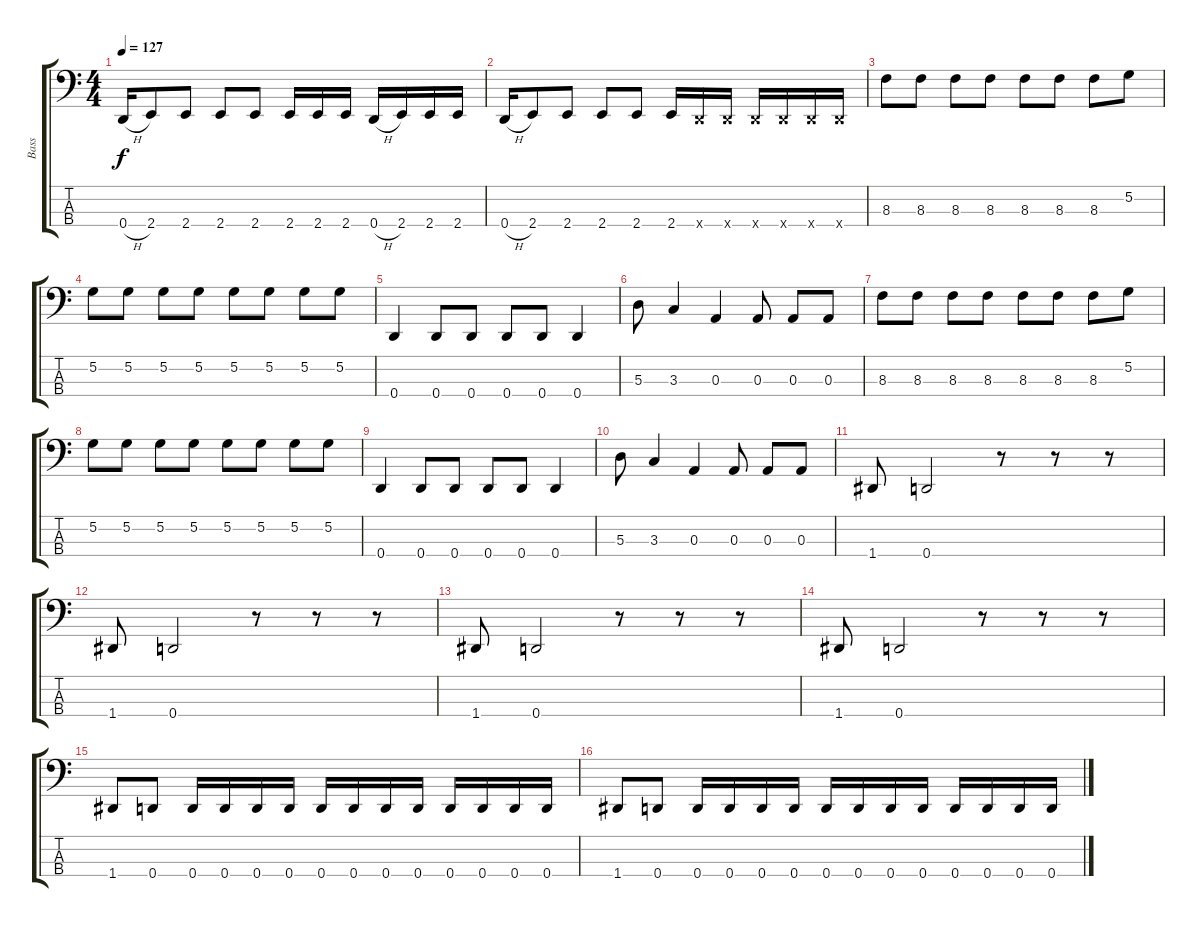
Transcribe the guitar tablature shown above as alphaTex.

\track ("Bass" "Bass") {instrument electricbassfinger}
\staff {score tabs}
\tuning (G2 D2 A1 D1) {hide}
\ts (4 4)
\tempo 127
\clef f4
\ks c
0.4{h}.16{dy f} 2.4.8 2.4.8 2.4.8 2.4.8 2.4.16 2.4.16 2.4.16 0.4{h}.16 2.4.16 2.4.16 2.4.16 |
0.4{h}.16 2.4.8 2.4.8 2.4.8 2.4.8 2.4.16 0.4{x}.16 0.4{x}.16 0.4{x}.16 0.4{x}.16 0.4{x}.16 0.4{x}.16 |
8.3.8 8.3.8 8.3.8 8.3.8 8.3.8 8.3.8 8.3.8 5.2.8 |
5.2.8 5.2.8 5.2.8 5.2.8 5.2.8 5.2.8 5.2.8 5.2.8 |
0.4.4 0.4.8 0.4.8 0.4.8 0.4.8 0.4.4 |
5.3.8 3.3.4 0.3.4 0.3.8 0.3.8 0.3.8 |
8.3.8 8.3.8 8.3.8 8.3.8 8.3.8 8.3.8 8.3.8 5.2.8 |
5.2.8 5.2.8 5.2.8 5.2.8 5.2.8 5.2.8 5.2.8 5.2.8 |
0.4.4 0.4.8 0.4.8 0.4.8 0.4.8 0.4.4 |
5.3.8 3.3.4 0.3.4 0.3.8 0.3.8 0.3.8 |
1.4.8 0.4.2 r.8 r.8 r.8 |
1.4.8 0.4.2 r.8 r.8 r.8 |
1.4.8 0.4.2 r.8 r.8 r.8 |
1.4.8 0.4.2 r.8 r.8 r.8 |
1.4.8 0.4.8 0.4.16 0.4.16 0.4.16 0.4.16 0.4.16 0.4.16 0.4.16 0.4.16 0.4.16 0.4.16 0.4.16 0.4.16 |
1.4.8 0.4.8 0.4.16 0.4.16 0.4.16 0.4.16 0.4.16 0.4.16 0.4.16 0.4.16 0.4.16 0.4.16 0.4.16 0.4.16
